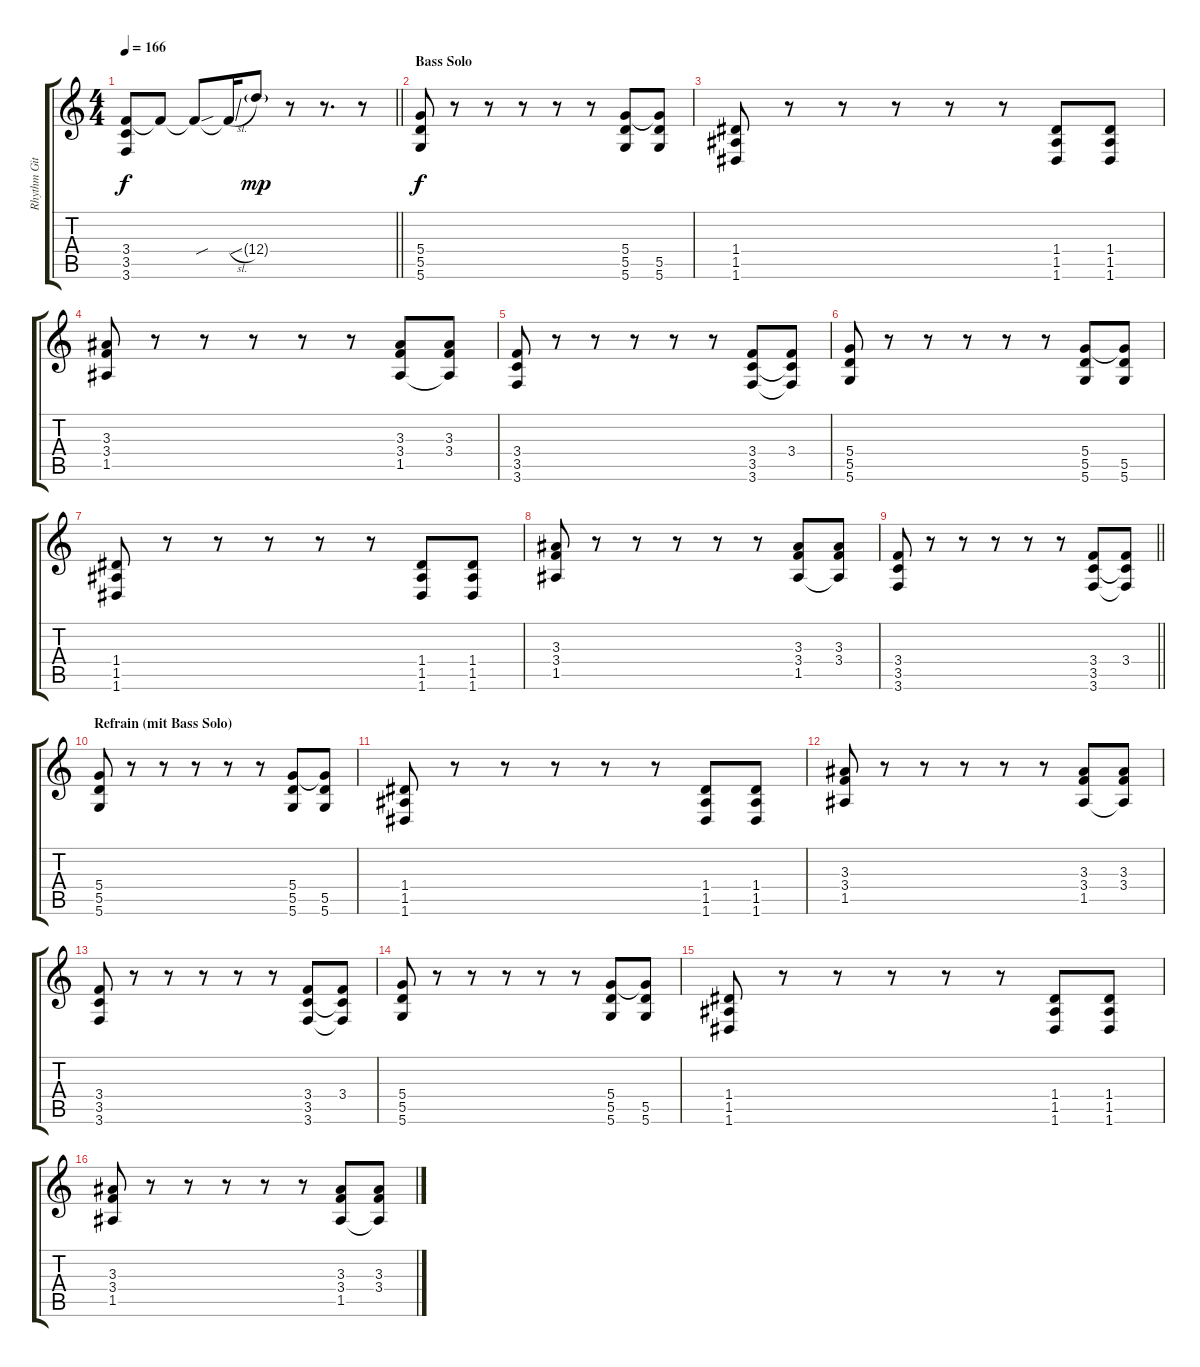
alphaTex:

\track ("Rhythm Gitarre" "Rhythm Git") {instrument distortionguitar}
\staff {score tabs}
\tuning (E4 B3 G3 D3 A2 D2) {hide}
\ts (4 4)
\tempo 166
\clef g2
\barLineRight lightlight
\ks c
(3.4 3.5 3.6).8{dy f} 3.4{t}.8 3.4{sou t}.8 3.4{sl t}.16 12.4{g}.8{dy mp} r.8 r.8{d} r.8 |
\section ("" "Bass Solo")
(5.4 5.5 5.6).8{dy f} r.8 r.8 r.8 r.8 r.8 (5.4 5.5 5.6).8 (5.4{t} 5.5 5.6).8 |
(1.4 1.5 1.6).8 r.8 r.8 r.8 r.8 r.8 (1.4 1.5 1.6).8 (1.4 1.5 1.6).8 |
(3.3 3.4 1.5).8 r.8 r.8 r.8 r.8 r.8 (3.3 3.4 1.5).8 (3.3 3.4 1.5{t}).8 |
(3.4 3.5 3.6).8 r.8 r.8 r.8 r.8 r.8 (3.4 3.5 3.6).8 (3.4 3.5{t} 3.6{t}).8 |
(5.4 5.5 5.6).8 r.8 r.8 r.8 r.8 r.8 (5.4 5.5 5.6).8 (5.4{t} 5.5 5.6).8 |
(1.4 1.5 1.6).8 r.8 r.8 r.8 r.8 r.8 (1.4 1.5 1.6).8 (1.4 1.5 1.6).8 |
(3.3 3.4 1.5).8 r.8 r.8 r.8 r.8 r.8 (3.3 3.4 1.5).8 (3.3 3.4 1.5{t}).8 |
\barLineRight lightlight
(3.4 3.5 3.6).8 r.8 r.8 r.8 r.8 r.8 (3.4 3.5 3.6).8 (3.4 3.5{t} 3.6{t}).8 |
\section ("" "Refrain (mit Bass Solo)")
(5.4 5.5 5.6).8 r.8 r.8 r.8 r.8 r.8 (5.4 5.5 5.6).8 (5.4{t} 5.5 5.6).8 |
(1.4 1.5 1.6).8 r.8 r.8 r.8 r.8 r.8 (1.4 1.5 1.6).8 (1.4 1.5 1.6).8 |
(3.3 3.4 1.5).8 r.8 r.8 r.8 r.8 r.8 (3.3 3.4 1.5).8 (3.3 3.4 1.5{t}).8 |
(3.4 3.5 3.6).8 r.8 r.8 r.8 r.8 r.8 (3.4 3.5 3.6).8 (3.4 3.5{t} 3.6{t}).8 |
(5.4 5.5 5.6).8 r.8 r.8 r.8 r.8 r.8 (5.4 5.5 5.6).8 (5.4{t} 5.5 5.6).8 |
(1.4 1.5 1.6).8 r.8 r.8 r.8 r.8 r.8 (1.4 1.5 1.6).8 (1.4 1.5 1.6).8 |
(3.3 3.4 1.5).8 r.8 r.8 r.8 r.8 r.8 (3.3 3.4 1.5).8 (3.3 3.4 1.5{t}).8
